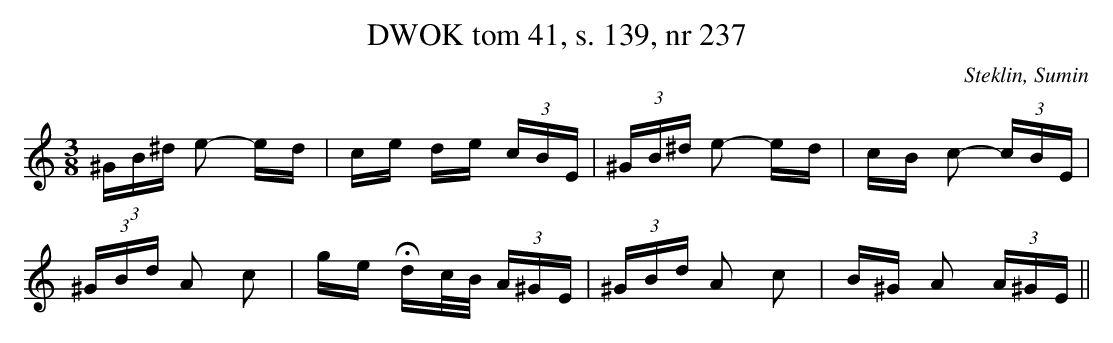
X:1
T:DWOK tom 41, s. 139, nr 237
O:Steklin, Sumin
L:1/16
M:3/8
K:C
 (3^GB^d e2 -ed|ce de  (3cBE | (3^GB^d e2 -ed|cB c2 - (3cBE |
 (3^GBd A2 c2|ge Hdc/2B/2  (3A^GE | (3^GBd A2 c2|B^G A2  (3A^GE ||
